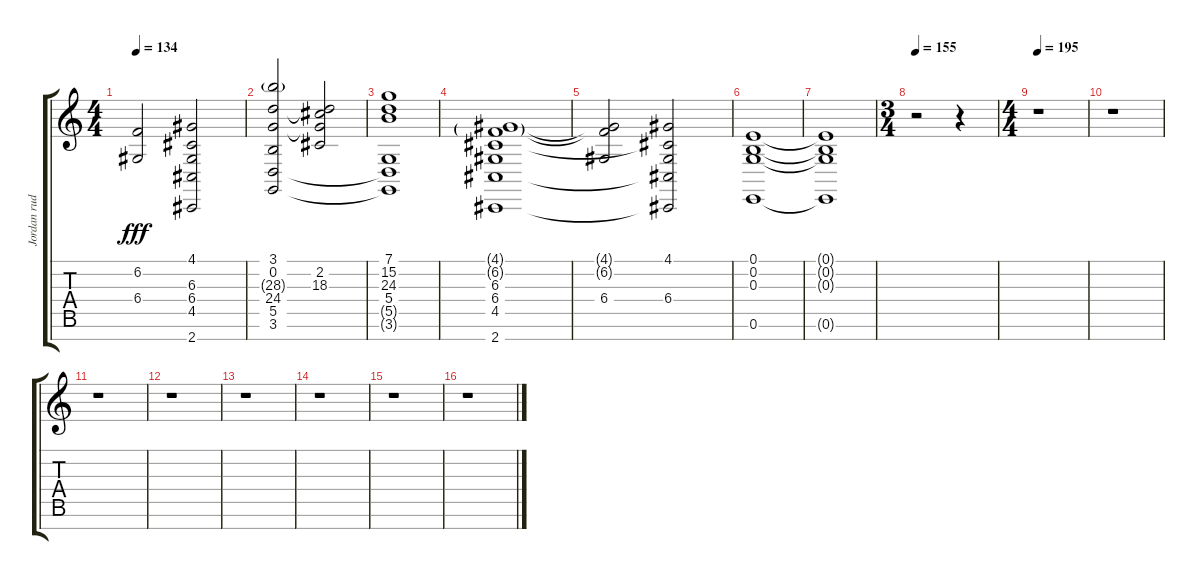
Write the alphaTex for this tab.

\track ("Jordan rudess" "Jordan rud") {instrument stringensemble1}
\staff {score tabs}
\tuning (E4 B3 G3 D3 A2 E2 B1) {hide}
\ts (4 4)
\tempo 134
\clef g2
\ks c
(6.2 6.4).2{dy fff} (4.1 6.3{t} 6.4 4.5{t} 2.7{t}).2 |
(3.1 0.2 28.3{g} 24.4 5.5 3.6).2 (3.1{t} 2.2 18.3 24.4{t}).2 |
(7.1 15.2 24.3 5.4 5.5{t} 3.6{t}).1 |
(4.1{g} 6.2{g} 6.3 6.4 4.5 2.7).1 |
(4.1{t} 6.2{t} 6.4).2 (4.1 6.3{t} 6.4 4.5{t} 2.7{t}).2 |
(0.1 0.2 0.3 0.6).1 |
(0.1{t} 0.2{t} 0.3{t} 0.6{t}).1 |
\ts (3 4)
\tempo 155
r.2 r.4 |
\ts (4 4)
\tempo 195
r.1 |
r.1 |
r.1 |
r.1 |
r.1 |
r.1 |
r.1 |
r.1
